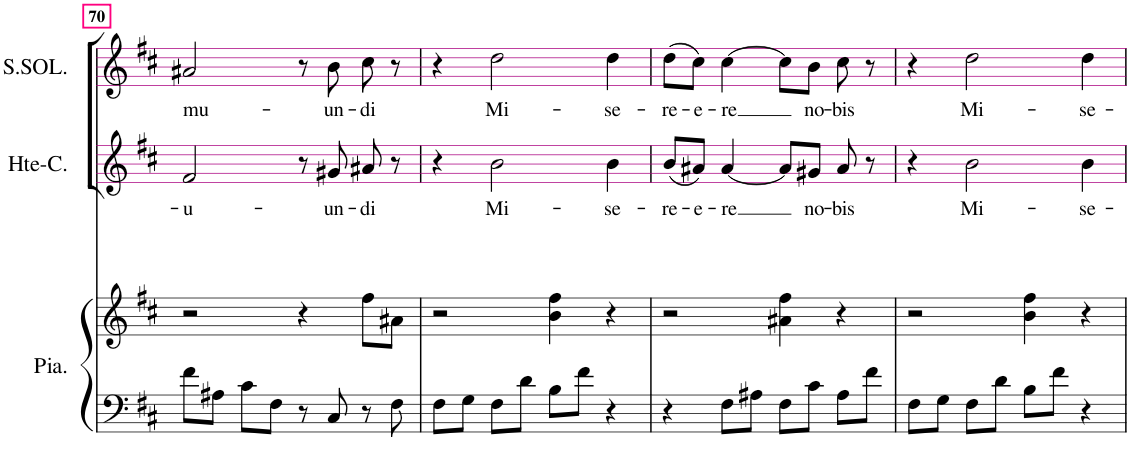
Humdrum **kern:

**kern	**kern	**kern	**text	**kern	**text
*part3	*part3	*part2	*part2	*part1	*part1
*staff4	*staff3	*staff2	*staff2	*staff1	*staff1
*I"Piano	*	*I"Hte-Contre	*	*I"Soprano Sol.	*
*I'Pia.	*	*I'Hte-C.	*	*I'S.SOL.	*
!!LO:PB:g=z
*clefF4	*clefG2	*clefG2	*	*clefG2	*
*k[f#c#]	*k[f#c#]	*k[f#c#]	*	*k[f#c#]	*
*M4/4	*M4/4	*M4/4	*	*M4/4	*
=70	=70	=70	=70	=70	=70
!	!	!	!LO:LY:b	!	!LO:LY:b
8f#\L	2r	2f#/	-u-	2a#X/	mu-
8A#X\J	.	.	.	.	.
8c#\L	.	.	.	.	.
8F#\J	.	.	.	.	.
8r	4r	8r	.	8r	.
!	!	!	!LO:LY:b	!	!LO:LY:b
8C#/	.	8g#X/	-un-	8b\	-un-
!	!	!	!LO:LY:b	!	!LO:LY:b
8r	8ff#\L	8a#X/	-di	8cc#\	-di
8F#\	8a#X\J	8r	.	8r	.
=71	=71	=71	=71	=71	=71
8F#\L	2r	4r	.	4r	.
8G\J	.	.	.	.	.
!	!	!	!LO:LY:b	!	!LO:LY:b
8F#\L	.	2b\	Mi-	2dd\	Mi-
8d\J	.	.	.	.	.
8B\L	4b\ 4ff#\	.	.	.	.
8f#\J	.	.	.	.	.
!	!	!	!LO:LY:b	!	!LO:LY:b
4r	4r	4b\	-se-	4dd\	-se-
=72	=72	=72	=72	=72	=72
!	!	!	!LO:LY:b	!	!LO:LY:b
4r	2r	(8b/L	-re-	(8dd\L	-re-
!	!	!	!LO:LY:b	!	!LO:LY:b
.	.	8a#X/J)	-e-	8cc#\J)	-e-
!	!	!	!LO:LY:b	!	!LO:LY:b
8F#\L	.	[4a#/	-re	[4cc#\	-re
8A#X\J	.	.	.	.	.
8F#\L	4a#X\ 4ff#\	8a#/L]	.	8cc#\L]	.
!	!	!	!LO:LY:b	!	!LO:LY:b
8c#\J	.	8g#X/J	no-	8b\J	no-
!	!	!	!LO:LY:b	!	!LO:LY:b
8A#\L	4r	8a#/	-bis	8cc#\	-bis
8f#\J	.	8r	.	8r	.
=73	=73	=73	=73	=73	=73
8F#\L	2r	4r	.	4r	.
8G\J	.	.	.	.	.
!	!	!	!LO:LY:b	!	!LO:LY:b
8F#\L	.	2b\	Mi-	2dd\	Mi-
8d\J	.	.	.	.	.
8B\L	4b\ 4ff#\	.	.	.	.
8f#\J	.	.	.	.	.
!	!	!	!LO:LY:b	!	!LO:LY:b
4r	4r	4b\	-se-	4dd\	-se-
=	=	=	=	=	=
*-	*-	*-	*-	*-	*-
